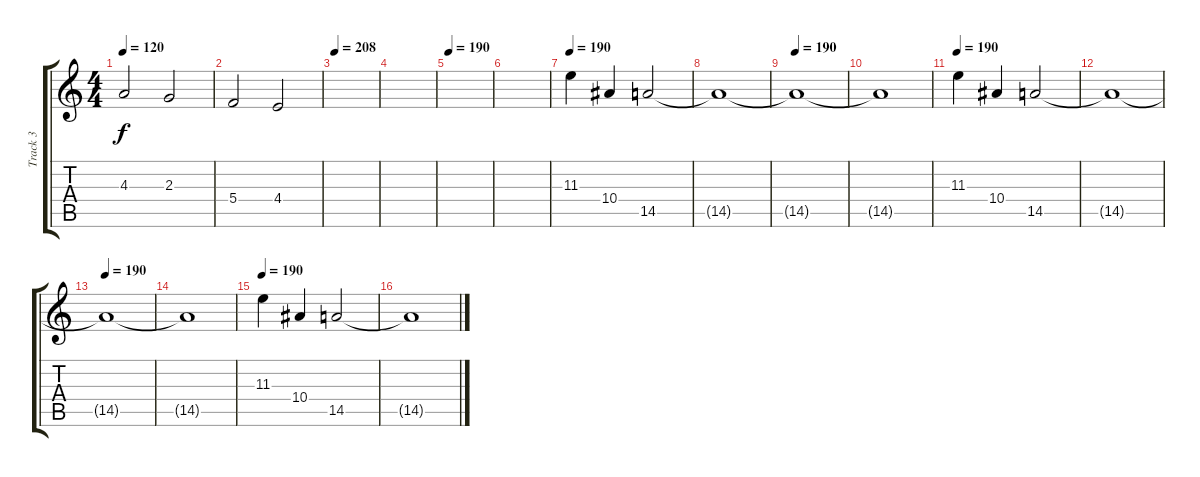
\track ("Track 3" "Track 3") {instrument distortionguitar}
\staff {score tabs}
\tuning (D4 A3 F3 C3 G2 D2) {hide}
\ts (4 4)
\tempo 120
\clef g2
\ks c
4.3.2{dy f} 2.3.2 |
5.4.2 4.4.2 |
\tempo 208
|
|
\tempo 190
|
|
\tempo 190
11.3.4 10.4.4 14.5.2 |
14.5{t}.1 |
\tempo 190
14.5{t}.1 |
14.5{t}.1 |
\tempo 190
11.3.4 10.4.4 14.5.2 |
14.5{t}.1 |
\tempo 190
14.5{t}.1 |
14.5{t}.1 |
\tempo 190
11.3.4 10.4.4 14.5.2 |
14.5{t}.1
